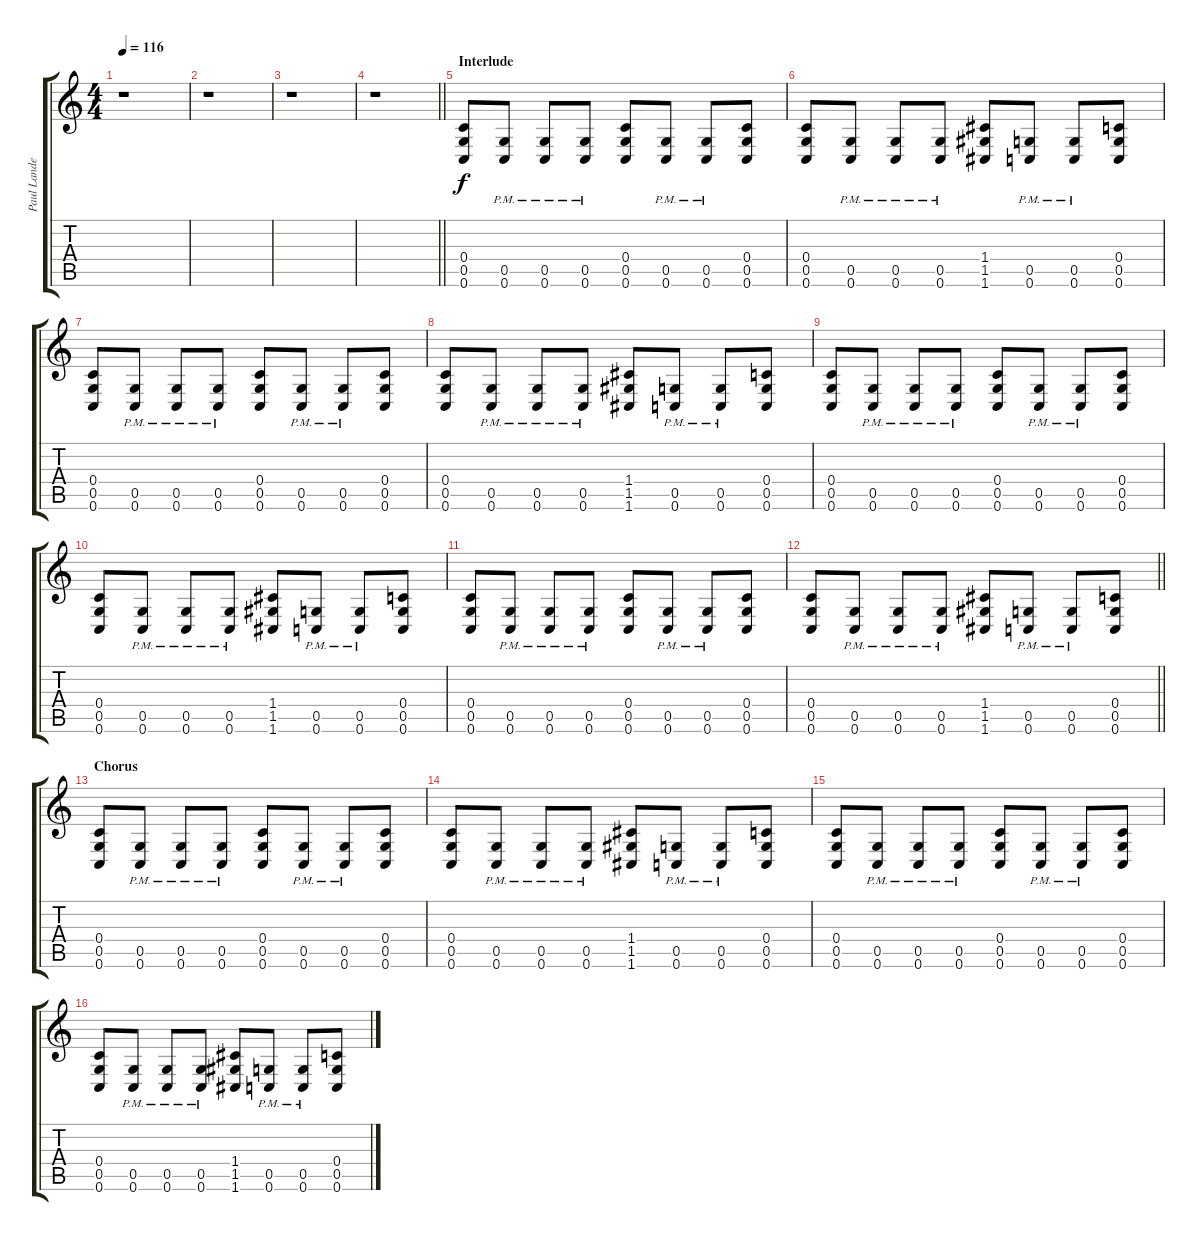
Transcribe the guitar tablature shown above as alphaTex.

\track ("Paul Landers" "Paul Lande") {instrument distortionguitar}
\staff {score tabs}
\tuning (D4 A3 F3 C3 G2 C2) {hide}
\ts (4 4)
\tempo 116
\clef g2
\ks c
r.1{dy f} |
r.1 |
r.1 |
\barLineRight lightlight
r.1 |
\section ("" "Interlude")
(0.4 0.5 0.6).8 (0.5{pm} 0.6).8 (0.5{pm} 0.6).8 (0.5{pm} 0.6).8 (0.4 0.5 0.6).8 (0.5{pm} 0.6).8 (0.5{pm} 0.6).8 (0.4 0.5 0.6).8 |
(0.4 0.5 0.6).8 (0.5{pm} 0.6).8 (0.5{pm} 0.6).8 (0.5{pm} 0.6).8 (1.4 1.5 1.6).8 (0.5{pm} 0.6).8 (0.5{pm} 0.6).8 (0.4 0.5 0.6).8 |
(0.4 0.5 0.6).8 (0.5{pm} 0.6).8 (0.5{pm} 0.6).8 (0.5{pm} 0.6).8 (0.4 0.5 0.6).8 (0.5{pm} 0.6).8 (0.5{pm} 0.6).8 (0.4 0.5 0.6).8 |
(0.4 0.5 0.6).8 (0.5{pm} 0.6).8 (0.5{pm} 0.6).8 (0.5{pm} 0.6).8 (1.4 1.5 1.6).8 (0.5{pm} 0.6).8 (0.5{pm} 0.6).8 (0.4 0.5 0.6).8 |
(0.4 0.5 0.6).8 (0.5{pm} 0.6).8 (0.5{pm} 0.6).8 (0.5{pm} 0.6).8 (0.4 0.5 0.6).8 (0.5{pm} 0.6).8 (0.5{pm} 0.6).8 (0.4 0.5 0.6).8 |
(0.4 0.5 0.6).8 (0.5{pm} 0.6).8 (0.5{pm} 0.6).8 (0.5{pm} 0.6).8 (1.4 1.5 1.6).8 (0.5{pm} 0.6).8 (0.5{pm} 0.6).8 (0.4 0.5 0.6).8 |
(0.4 0.5 0.6).8 (0.5{pm} 0.6).8 (0.5{pm} 0.6).8 (0.5{pm} 0.6).8 (0.4 0.5 0.6).8 (0.5{pm} 0.6).8 (0.5{pm} 0.6).8 (0.4 0.5 0.6).8 |
\barLineRight lightlight
(0.4 0.5 0.6).8 (0.5{pm} 0.6).8 (0.5{pm} 0.6).8 (0.5{pm} 0.6).8 (1.4 1.5 1.6).8 (0.5{pm} 0.6).8 (0.5{pm} 0.6).8 (0.4 0.5 0.6).8 |
\section ("" "Chorus")
(0.4 0.5 0.6).8 (0.5{pm} 0.6).8 (0.5{pm} 0.6).8 (0.5{pm} 0.6).8 (0.4 0.5 0.6).8 (0.5{pm} 0.6).8 (0.5{pm} 0.6).8 (0.4 0.5 0.6).8 |
(0.4 0.5 0.6).8 (0.5{pm} 0.6).8 (0.5{pm} 0.6).8 (0.5{pm} 0.6).8 (1.4 1.5 1.6).8 (0.5{pm} 0.6).8 (0.5{pm} 0.6).8 (0.4 0.5 0.6).8 |
(0.4 0.5 0.6).8 (0.5{pm} 0.6).8 (0.5{pm} 0.6).8 (0.5{pm} 0.6).8 (0.4 0.5 0.6).8 (0.5{pm} 0.6).8 (0.5{pm} 0.6).8 (0.4 0.5 0.6).8 |
(0.4 0.5 0.6).8 (0.5{pm} 0.6).8 (0.5{pm} 0.6).8 (0.5{pm} 0.6).8 (1.4 1.5 1.6).8 (0.5{pm} 0.6).8 (0.5{pm} 0.6).8 (0.4 0.5 0.6).8
